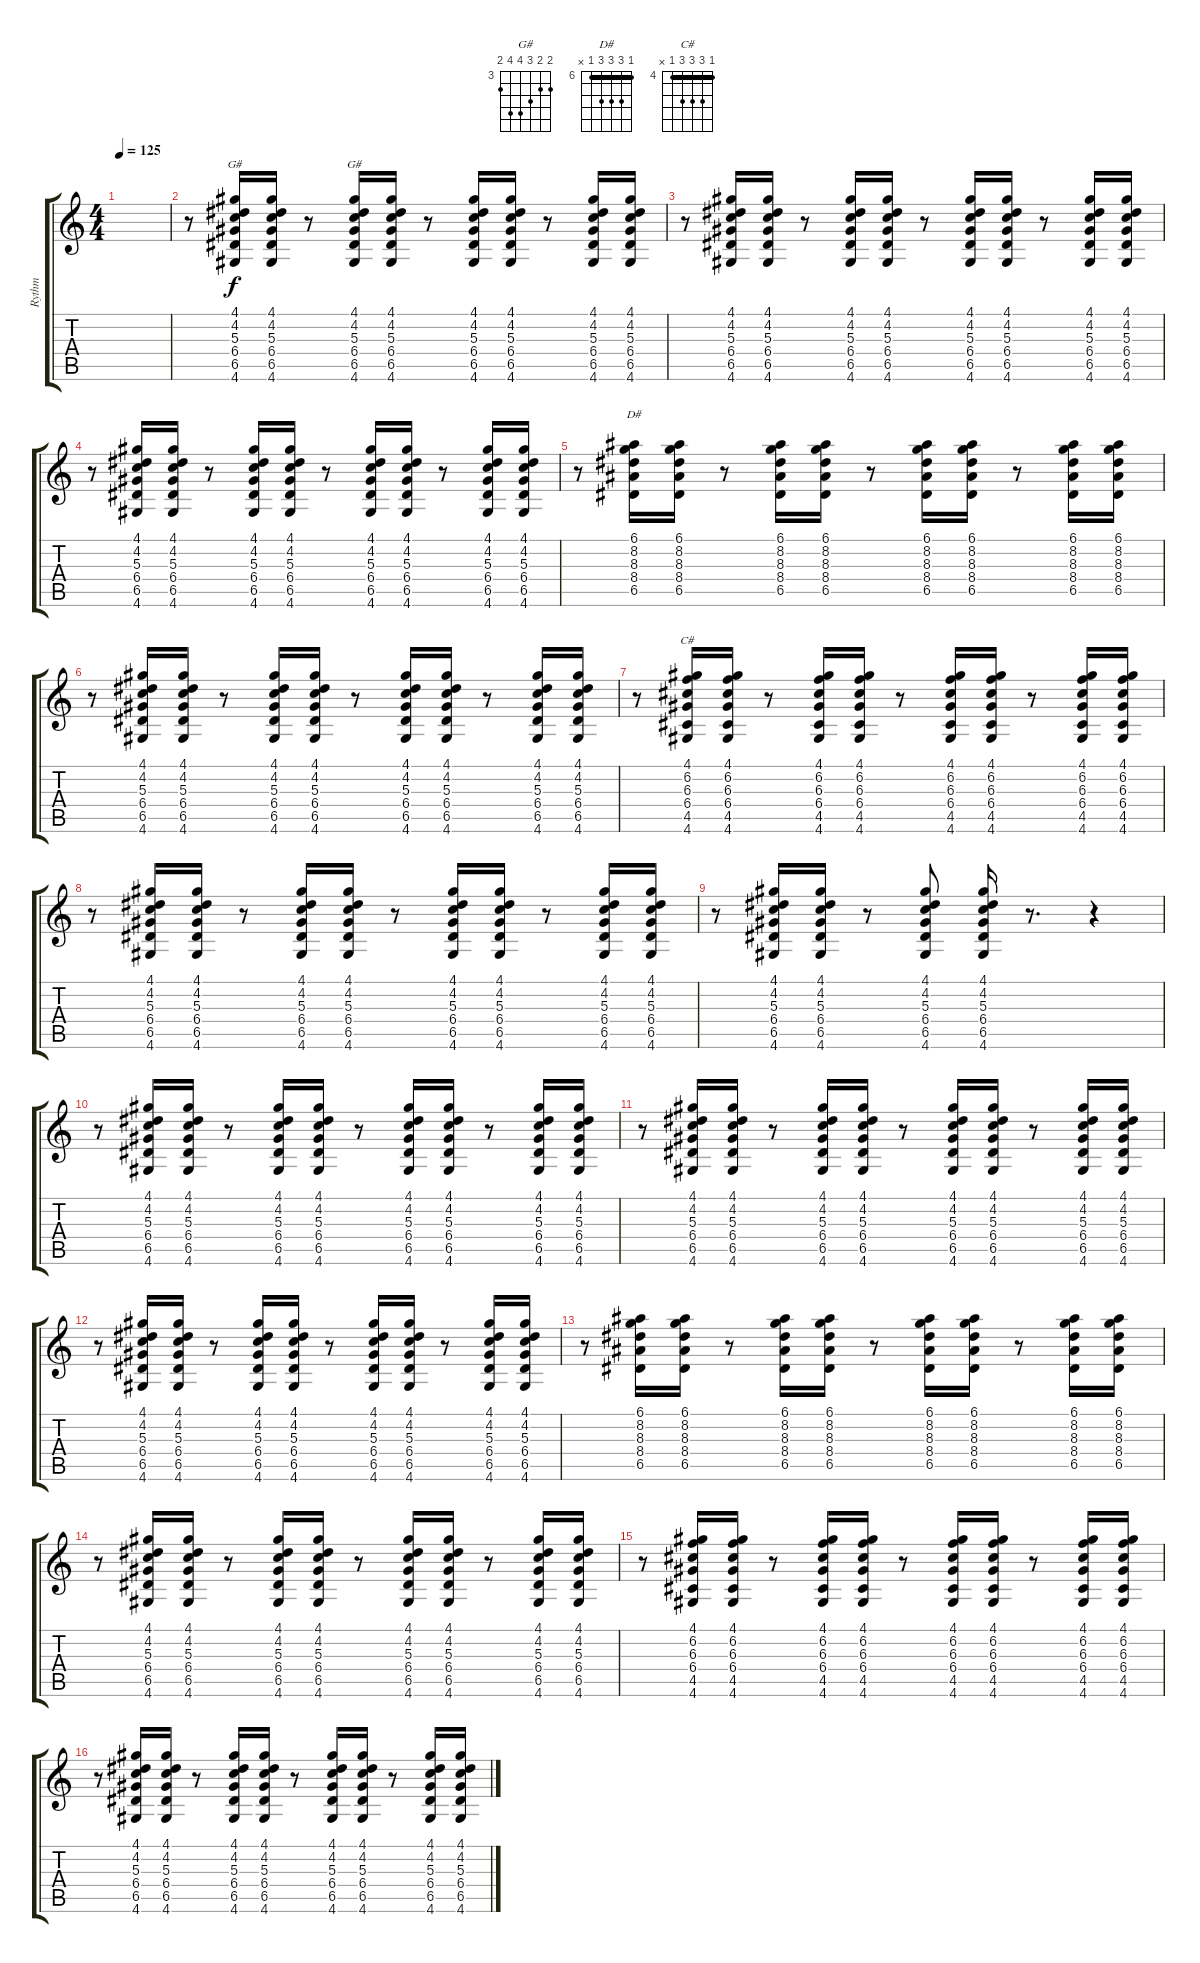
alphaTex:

\track ("Rythm" "Rythm") {instrument acousticguitarnylon}
\staff {score tabs}
\tuning (E4 B3 G3 D3 A2 E2) {hide}
\chord ("G#" 4 4 5 6 6 4) {firstfret 4 barre 4}
\chord ("G#" 4 4 5 6 6 4) {firstfret 3}
\chord ("D#" 6 8 8 8 6 x) {firstfret 6 barre 6}
\chord ("C#" 4 6 6 6 4 x) {firstfret 4 barre 4}
\ts (4 4)
\tempo 125
\clef g2
\ks c
|
r.8 (4.1 4.2 5.3 6.4 6.5 4.6).16{ch "G#"} (4.1 4.2 5.3 6.4 6.5 4.6).16 r.8 (4.1 4.2 5.3 6.4 6.5 4.6).16{ch "G#"} (4.1 4.2 5.3 6.4 6.5 4.6).16 r.8 (4.1 4.2 5.3 6.4 6.5 4.6).16 (4.1 4.2 5.3 6.4 6.5 4.6).16 r.8 (4.1 4.2 5.3 6.4 6.5 4.6).16 (4.1 4.2 5.3 6.4 6.5 4.6).16 |
r.8 (4.1 4.2 5.3 6.4 6.5 4.6).16 (4.1 4.2 5.3 6.4 6.5 4.6).16 r.8 (4.1 4.2 5.3 6.4 6.5 4.6).16 (4.1 4.2 5.3 6.4 6.5 4.6).16 r.8 (4.1 4.2 5.3 6.4 6.5 4.6).16 (4.1 4.2 5.3 6.4 6.5 4.6).16 r.8 (4.1 4.2 5.3 6.4 6.5 4.6).16 (4.1 4.2 5.3 6.4 6.5 4.6).16 |
r.8 (4.1 4.2 5.3 6.4 6.5 4.6).16 (4.1 4.2 5.3 6.4 6.5 4.6).16 r.8 (4.1 4.2 5.3 6.4 6.5 4.6).16 (4.1 4.2 5.3 6.4 6.5 4.6).16 r.8 (4.1 4.2 5.3 6.4 6.5 4.6).16 (4.1 4.2 5.3 6.4 6.5 4.6).16 r.8 (4.1 4.2 5.3 6.4 6.5 4.6).16 (4.1 4.2 5.3 6.4 6.5 4.6).16 |
r.8 (6.1 8.2 8.3 8.4 6.5).16{ch "D#"} (6.1 8.2 8.3 8.4 6.5).16 r.8 (6.1 8.2 8.3 8.4 6.5).16 (6.1 8.2 8.3 8.4 6.5).16 r.8 (6.1 8.2 8.3 8.4 6.5).16 (6.1 8.2 8.3 8.4 6.5).16 r.8 (6.1 8.2 8.3 8.4 6.5).16 (6.1 8.2 8.3 8.4 6.5).16 |
r.8 (4.1 4.2 5.3 6.4 6.5 4.6).16 (4.1 4.2 5.3 6.4 6.5 4.6).16 r.8 (4.1 4.2 5.3 6.4 6.5 4.6).16 (4.1 4.2 5.3 6.4 6.5 4.6).16 r.8 (4.1 4.2 5.3 6.4 6.5 4.6).16 (4.1 4.2 5.3 6.4 6.5 4.6).16 r.8 (4.1 4.2 5.3 6.4 6.5 4.6).16 (4.1 4.2 5.3 6.4 6.5 4.6).16 |
r.8 (4.1 6.2 6.3 6.4 4.5 4.6).16{ch "C#"} (4.1 6.2 6.3 6.4 4.5 4.6).16 r.8 (4.1 6.2 6.3 6.4 4.5 4.6).16 (4.1 6.2 6.3 6.4 4.5 4.6).16 r.8 (4.1 6.2 6.3 6.4 4.5 4.6).16 (4.1 6.2 6.3 6.4 4.5 4.6).16 r.8 (4.1 6.2 6.3 6.4 4.5 4.6).16 (4.1 6.2 6.3 6.4 4.5 4.6).16 |
r.8 (4.1 4.2 5.3 6.4 6.5 4.6).16 (4.1 4.2 5.3 6.4 6.5 4.6).16 r.8 (4.1 4.2 5.3 6.4 6.5 4.6).16 (4.1 4.2 5.3 6.4 6.5 4.6).16 r.8 (4.1 4.2 5.3 6.4 6.5 4.6).16 (4.1 4.2 5.3 6.4 6.5 4.6).16 r.8 (4.1 4.2 5.3 6.4 6.5 4.6).16 (4.1 4.2 5.3 6.4 6.5 4.6).16 |
r.8 (4.1 4.2 5.3 6.4 6.5 4.6).16 (4.1 4.2 5.3 6.4 6.5 4.6).16 r.8 (4.1 4.2 5.3 6.4 6.5 4.6).8 (4.1 4.2 5.3 6.4 6.5 4.6).16 r.8{d} r.4 |
r.8 (4.1 4.2 5.3 6.4 6.5 4.6).16 (4.1 4.2 5.3 6.4 6.5 4.6).16 r.8 (4.1 4.2 5.3 6.4 6.5 4.6).16 (4.1 4.2 5.3 6.4 6.5 4.6).16 r.8 (4.1 4.2 5.3 6.4 6.5 4.6).16 (4.1 4.2 5.3 6.4 6.5 4.6).16 r.8 (4.1 4.2 5.3 6.4 6.5 4.6).16 (4.1 4.2 5.3 6.4 6.5 4.6).16 |
r.8 (4.1 4.2 5.3 6.4 6.5 4.6).16 (4.1 4.2 5.3 6.4 6.5 4.6).16 r.8 (4.1 4.2 5.3 6.4 6.5 4.6).16 (4.1 4.2 5.3 6.4 6.5 4.6).16 r.8 (4.1 4.2 5.3 6.4 6.5 4.6).16 (4.1 4.2 5.3 6.4 6.5 4.6).16 r.8 (4.1 4.2 5.3 6.4 6.5 4.6).16 (4.1 4.2 5.3 6.4 6.5 4.6).16 |
r.8 (4.1 4.2 5.3 6.4 6.5 4.6).16 (4.1 4.2 5.3 6.4 6.5 4.6).16 r.8 (4.1 4.2 5.3 6.4 6.5 4.6).16 (4.1 4.2 5.3 6.4 6.5 4.6).16 r.8 (4.1 4.2 5.3 6.4 6.5 4.6).16 (4.1 4.2 5.3 6.4 6.5 4.6).16 r.8 (4.1 4.2 5.3 6.4 6.5 4.6).16 (4.1 4.2 5.3 6.4 6.5 4.6).16 |
r.8 (6.1 8.2 8.3 8.4 6.5).16 (6.1 8.2 8.3 8.4 6.5).16 r.8 (6.1 8.2 8.3 8.4 6.5).16 (6.1 8.2 8.3 8.4 6.5).16 r.8 (6.1 8.2 8.3 8.4 6.5).16 (6.1 8.2 8.3 8.4 6.5).16 r.8 (6.1 8.2 8.3 8.4 6.5).16 (6.1 8.2 8.3 8.4 6.5).16 |
r.8 (4.1 4.2 5.3 6.4 6.5 4.6).16 (4.1 4.2 5.3 6.4 6.5 4.6).16 r.8 (4.1 4.2 5.3 6.4 6.5 4.6).16 (4.1 4.2 5.3 6.4 6.5 4.6).16 r.8 (4.1 4.2 5.3 6.4 6.5 4.6).16 (4.1 4.2 5.3 6.4 6.5 4.6).16 r.8 (4.1 4.2 5.3 6.4 6.5 4.6).16 (4.1 4.2 5.3 6.4 6.5 4.6).16 |
r.8 (4.1 6.2 6.3 6.4 4.5 4.6).16 (4.1 6.2 6.3 6.4 4.5 4.6).16 r.8 (4.1 6.2 6.3 6.4 4.5 4.6).16 (4.1 6.2 6.3 6.4 4.5 4.6).16 r.8 (4.1 6.2 6.3 6.4 4.5 4.6).16 (4.1 6.2 6.3 6.4 4.5 4.6).16 r.8 (4.1 6.2 6.3 6.4 4.5 4.6).16 (4.1 6.2 6.3 6.4 4.5 4.6).16 |
r.8 (4.1 4.2 5.3 6.4 6.5 4.6).16 (4.1 4.2 5.3 6.4 6.5 4.6).16 r.8 (4.1 4.2 5.3 6.4 6.5 4.6).16 (4.1 4.2 5.3 6.4 6.5 4.6).16 r.8 (4.1 4.2 5.3 6.4 6.5 4.6).16 (4.1 4.2 5.3 6.4 6.5 4.6).16 r.8 (4.1 4.2 5.3 6.4 6.5 4.6).16 (4.1 4.2 5.3 6.4 6.5 4.6).16
